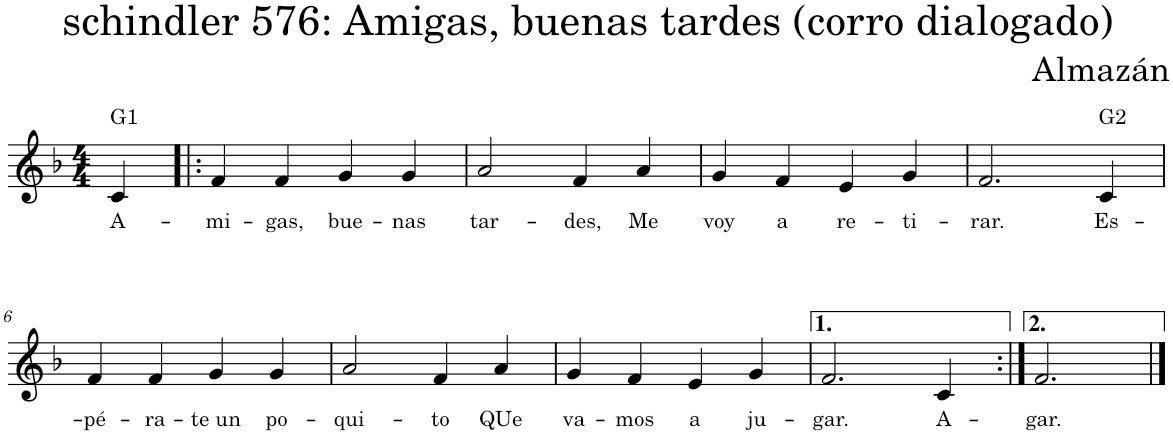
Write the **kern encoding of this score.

**kern	**text
*part1	*part1
*staff1	*staff1
*I"Piano	*
*I'Pno.	*
*clefG2	*
*k[b-]	*
*M4/4	*
=1	=1
!LO:TX:a:t=G1	!
!	!LO:LY:b
4c/	A-
=2!|:	=2!|:
!	!LO:LY:b
4f/	-mi-
!	!LO:LY:b
4f/	-gas,
!	!LO:LY:b
4g/	bue-
!	!LO:LY:b
4g/	-nas
=3	=3
!	!LO:LY:b
2a/	tar-
!	!LO:LY:b
4f/	-des,
!	!LO:LY:b
4a/	Me
=4	=4
!	!LO:LY:b
4g/	voy
!	!LO:LY:b
4f/	a
!	!LO:LY:b
4e/	re-
!	!LO:LY:b
4g/	-ti-
=5	=5
!	!LO:LY:b
2.f/	-rar.
!LO:TX:a:t=G2	!
!	!LO:LY:b
4c/	Es-
!!LO:LB:g=z
=6	=6
!	!LO:LY:b
4f/	-pé-
!	!LO:LY:b
4f/	-ra-
!	!LO:LY:b
4g/	-te un
!	!LO:LY:b
4g/	po-
=7	=7
!	!LO:LY:b
2a/	-qui-
!	!LO:LY:b
4f/	-to
!	!LO:LY:b
4a/	QUe
=8	=8
!	!LO:LY:b
4g/	va-
!	!LO:LY:b
4f/	-mos
!	!LO:LY:b
4e/	a
!	!LO:LY:b
4g/	ju-
=9	=9
!	!LO:LY:b
2.f/	-gar.
!	!LO:LY:b
4c/	A-
=10:|!	=10:|!
!	!LO:LY:b
2.f/	-gar.
==	==
*-	*-
